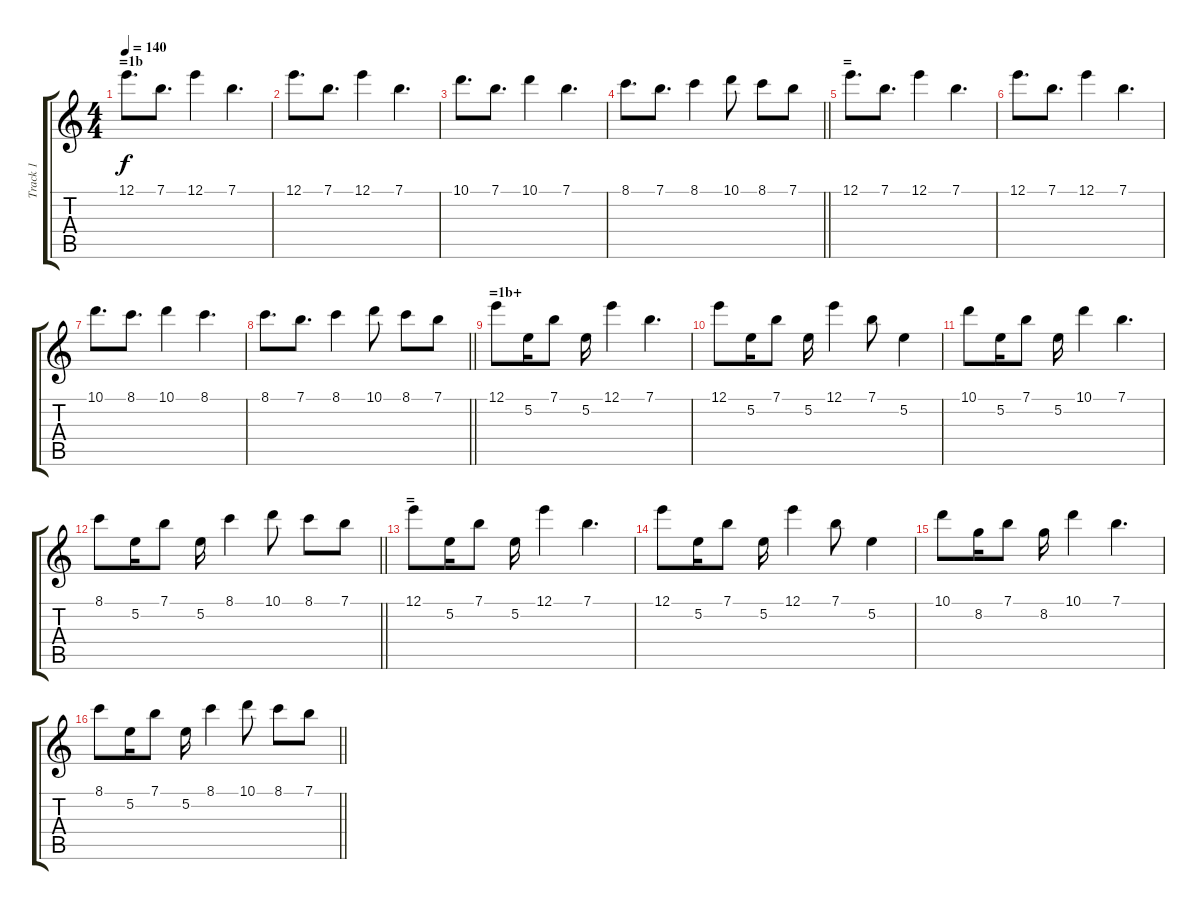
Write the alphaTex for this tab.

\track ("Track 1" "Track 1") {instrument fx1rain}
\staff {score tabs}
\tuning (E5 B4 G4 D4 A3 E3) {hide}
\ts (4 4)
\section ("" "=1b")
\tempo 140
\clef g2
\ks c
12.1.8{d dy f} 7.1.8{d} 12.1.4 7.1.4{d} |
12.1.8{d} 7.1.8{d} 12.1.4 7.1.4{d} |
10.1.8{d} 7.1.8{d} 10.1.4 7.1.4{d} |
\barLineRight lightlight
8.1.8{d} 7.1.8{d} 8.1.4 10.1.8 8.1.8 7.1.8 |
\section ("" "=")
12.1.8{d} 7.1.8{d} 12.1.4 7.1.4{d} |
12.1.8{d} 7.1.8{d} 12.1.4 7.1.4{d} |
10.1.8{d} 8.1.8{d} 10.1.4 8.1.4{d} |
\barLineRight lightlight
8.1.8{d} 7.1.8{d} 8.1.4 10.1.8 8.1.8 7.1.8 |
\section ("" "=1b+")
12.1.8 5.2.16 7.1.8 5.2.16 12.1.4 7.1.4{d} |
12.1.8 5.2.16 7.1.8 5.2.16 12.1.4 7.1.8 5.2.4 |
10.1.8 5.2.16 7.1.8 5.2.16 10.1.4 7.1.4{d} |
\barLineRight lightlight
8.1.8 5.2.16 7.1.8 5.2.16 8.1.4 10.1.8 8.1.8 7.1.8 |
\section ("" "=")
12.1.8 5.2.16 7.1.8 5.2.16 12.1.4 7.1.4{d} |
12.1.8 5.2.16 7.1.8 5.2.16 12.1.4 7.1.8 5.2.4 |
10.1.8 8.2.16 7.1.8 8.2.16 10.1.4 7.1.4{d} |
\barLineRight lightlight
8.1.8 5.2.16 7.1.8 5.2.16 8.1.4 10.1.8 8.1.8 7.1.8
